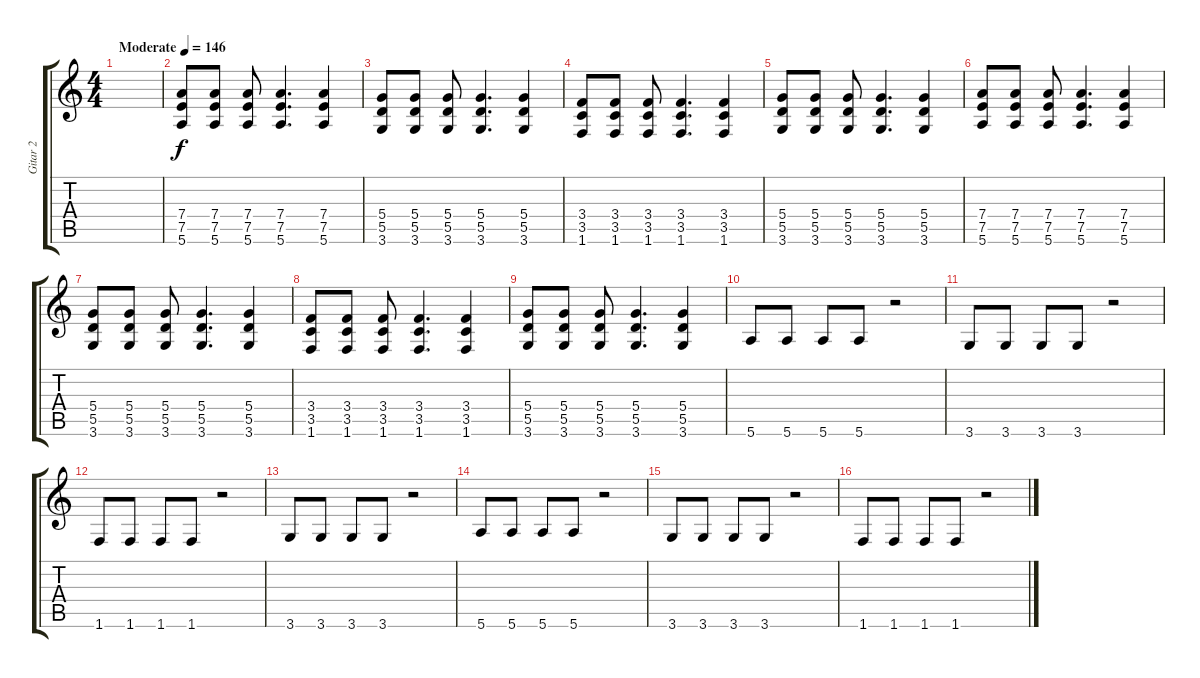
\track ("Gitar 2" "Gitar 2") {instrument overdrivenguitar}
\staff {score tabs}
\tuning (E4 B3 G3 D3 A2 E2) {hide}
\ts (4 4)
\tempo (146 "Moderate")
\clef g2
\ks c
|
(7.4 7.5 5.6).8 (7.4 7.5 5.6).8 (7.4 7.5 5.6).8 (7.4 7.5 5.6).4{d} (7.4 7.5 5.6).4 |
(5.4 5.5 3.6).8 (5.4 5.5 3.6).8 (5.4 5.5 3.6).8 (5.4 5.5 3.6).4{d} (5.4 5.5 3.6).4 |
(3.4 3.5 1.6).8 (3.4 3.5 1.6).8 (3.4 3.5 1.6).8 (3.4 3.5 1.6).4{d} (3.4 3.5 1.6).4 |
(5.4 5.5 3.6).8 (5.4 5.5 3.6).8 (5.4 5.5 3.6).8 (5.4 5.5 3.6).4{d} (5.4 5.5 3.6).4 |
(7.4 7.5 5.6).8 (7.4 7.5 5.6).8 (7.4 7.5 5.6).8 (7.4 7.5 5.6).4{d} (7.4 7.5 5.6).4 |
(5.4 5.5 3.6).8 (5.4 5.5 3.6).8 (5.4 5.5 3.6).8 (5.4 5.5 3.6).4{d} (5.4 5.5 3.6).4 |
(3.4 3.5 1.6).8 (3.4 3.5 1.6).8 (3.4 3.5 1.6).8 (3.4 3.5 1.6).4{d} (3.4 3.5 1.6).4 |
(5.4 5.5 3.6).8 (5.4 5.5 3.6).8 (5.4 5.5 3.6).8 (5.4 5.5 3.6).4{d} (5.4 5.5 3.6).4 |
5.6.8 5.6.8 5.6.8 5.6.8 r.2 |
3.6.8 3.6.8 3.6.8 3.6.8 r.2 |
1.6.8 1.6.8 1.6.8 1.6.8 r.2 |
3.6.8 3.6.8 3.6.8 3.6.8 r.2 |
5.6.8 5.6.8 5.6.8 5.6.8 r.2 |
3.6.8 3.6.8 3.6.8 3.6.8 r.2 |
1.6.8 1.6.8 1.6.8 1.6.8 r.2
